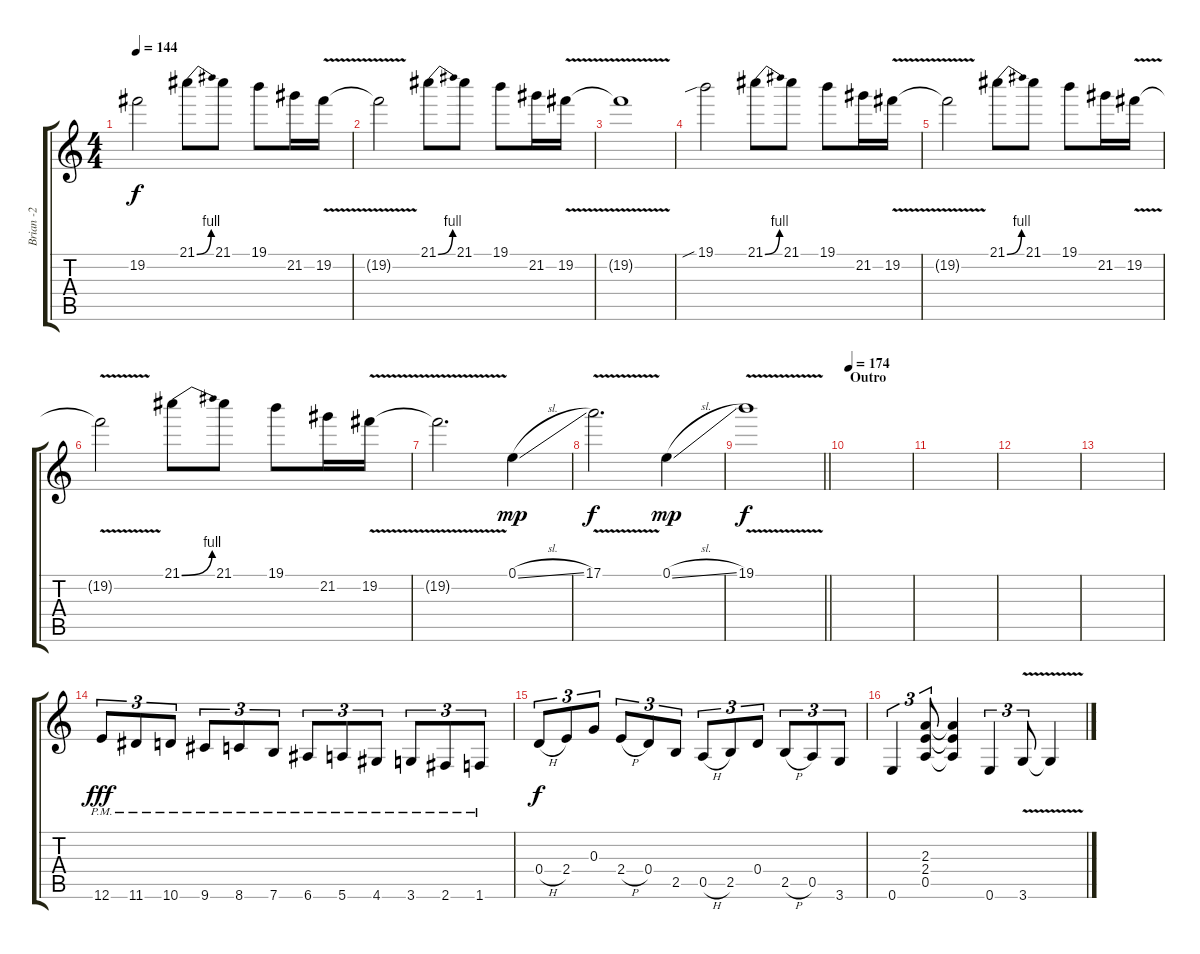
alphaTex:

\track ("Brian -2" "Brian -2") {instrument overdrivenguitar}
\staff {score tabs}
\tuning (E4 B3 G3 D3 A2 E2) {hide}
\ts (4 4)
\tempo 144
\clef g2
\ks c
19.2{t}.2{dy f} 21.1{be (bend 0 0 60 4)}.8 21.1.8 19.1.8 21.2.16 19.2{v}.16 |
19.2{t}.2 21.1{be (bend 0 0 60 4)}.8 21.1.8 19.1.8 21.2.16 19.2{v}.16 |
19.2{t}.1 |
19.1{sib}.2 21.1{be (bend 0 0 60 4)}.8 21.1.8 19.1.8 21.2.16 19.2{v}.16 |
19.2{t}.2 21.1{be (bend 0 0 60 4)}.8 21.1.8 19.1.8 21.2.16 19.2{v}.16 |
19.2{t}.2 21.1{be (bend 0 0 60 4)}.8 21.1.8 19.1.8 21.2.16 19.2{v}.16 |
19.2{t}.2{d} 0.1{sl}.4{dy mp} |
17.1{v}.2{d dy f} 0.1{sl}.4{dy mp} |
\barLineRight lightlight
19.1{v}.1{dy f} |
\section ("" "Outro")
\tempo 174
|
|
|
|
12.6{pm}.8{tu (3 2) dy fff} 11.6{pm}.8{tu (3 2)} 10.6{pm}.8{tu (3 2)} 9.6{pm}.8{tu (3 2)} 8.6{pm}.8{tu (3 2)} 7.6{pm}.8{tu (3 2)} 6.6{pm}.8{tu (3 2)} 5.6{pm}.8{tu (3 2)} 4.6{pm}.8{tu (3 2)} 3.6{pm}.8{tu (3 2)} 2.6{pm}.8{tu (3 2)} 1.6{pm}.8{tu (3 2)} |
0.4{h}.8{tu (3 2) dy f} 2.4.8{tu (3 2)} 0.3.8{tu (3 2)} 2.4{h}.8{tu (3 2)} 0.4.8{tu (3 2)} 2.5.8{tu (3 2)} 0.5{h}.8{tu (3 2)} 2.5.8{tu (3 2)} 0.4.8{tu (3 2)} 2.5{h}.8{tu (3 2)} 0.5.8{tu (3 2)} 3.6.8{tu (3 2)} |
0.6.4{tu (3 2)} (2.3 2.4 0.5).8{tu (3 2)} (2.3{t} 2.4{t} 0.5{t}).4 0.6.4{tu (3 2)} 3.6{v}.8{tu (3 2)} 3.6{t}.4
